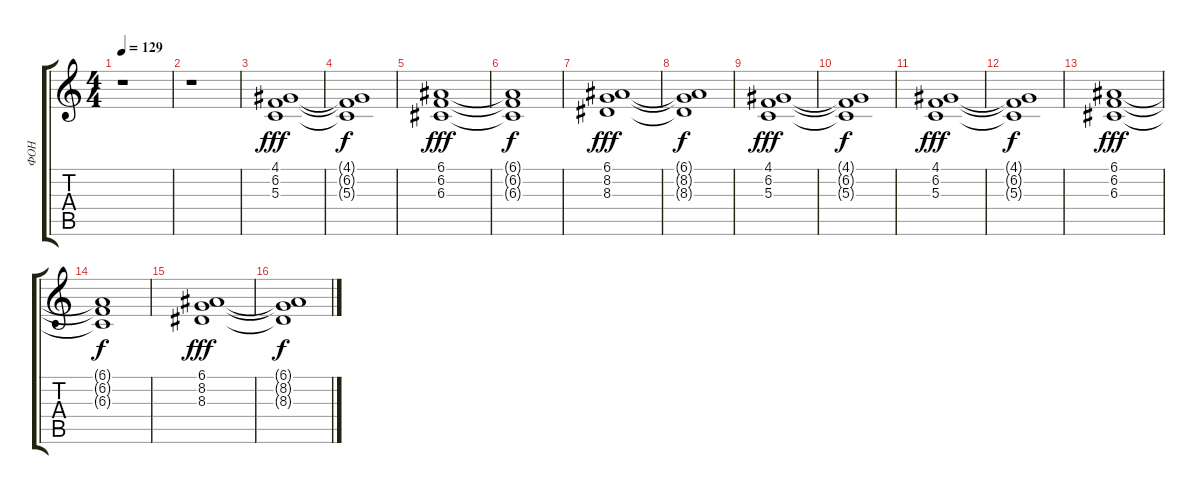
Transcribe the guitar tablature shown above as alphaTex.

\track ("ФОН" "ФОН") {instrument synthstrings1}
\staff {score tabs}
\tuning (E4 B3 G3 D3 A2 E2) {hide}
\ts (4 4)
\tempo 129
\clef g2
\ks c
r.1{dy f} |
r.1 |
(4.1 6.2 5.3).1{dy fff volume 5} |
(4.1{t} 6.2{t} 5.3{t}).1{dy f} |
(6.1 6.2 6.3).1{dy fff} |
(6.1{t} 6.2{t} 6.3{t}).1{dy f} |
(6.1 8.2 8.3).1{dy fff} |
(6.1{t} 8.2{t} 8.3{t}).1{dy f} |
(4.1 6.2 5.3).1{dy fff} |
(4.1{t} 6.2{t} 5.3{t}).1{dy f} |
(4.1 6.2 5.3).1{dy fff} |
(4.1{t} 6.2{t} 5.3{t}).1{dy f} |
(6.1 6.2 6.3).1{dy fff} |
(6.1{t} 6.2{t} 6.3{t}).1{dy f} |
(6.1 8.2 8.3).1{dy fff} |
(6.1{t} 8.2{t} 8.3{t}).1{dy f}
